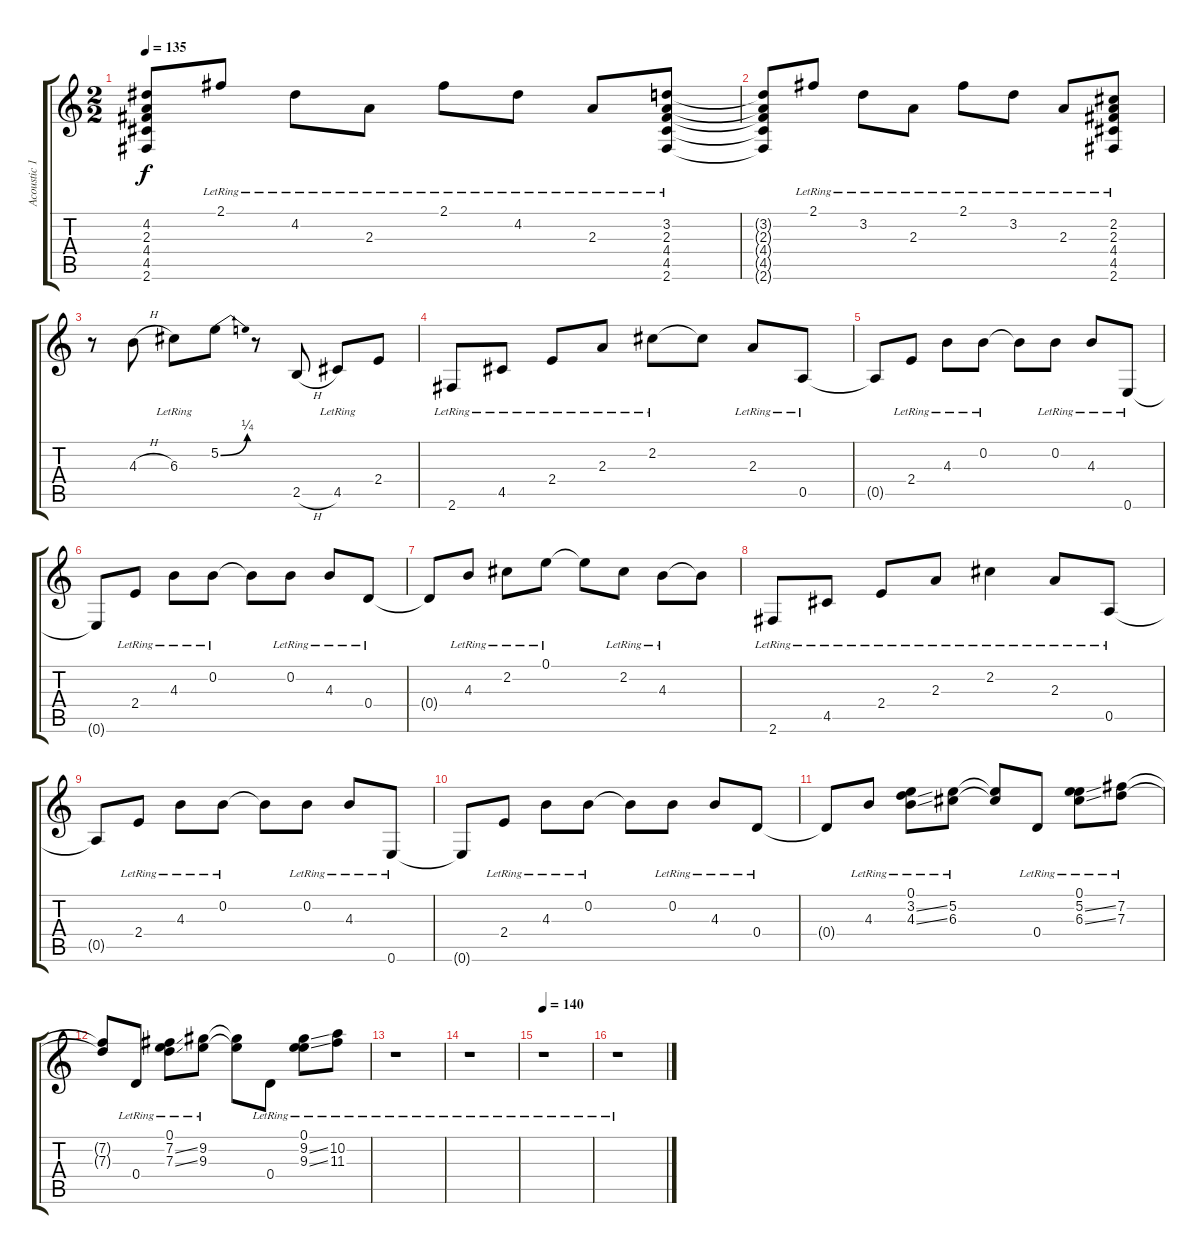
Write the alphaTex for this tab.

\track ("Acoustic 1" "Acoustic 1") {instrument acousticguitarsteel}
\staff {score tabs}
\tuning (E4 B3 G3 D3 A2 E2) {hide}
\ts (2 2)
\tempo 135
\clef g2
\ks c
(4.2{t} 2.3{t} 4.4{t} 4.5{t} 2.6{t}).8{dy f} 2.1{lr}.8 4.2{lr}.8 2.3{lr}.8 2.1{lr}.8 4.2{lr}.8 2.3{lr}.8 (3.2{lr} 2.3{lr} 4.4{lr} 4.5{lr} 2.6{lr}).8 |
(3.2{t} 2.3{t} 4.4{t} 4.5{t} 2.6{t}).8 2.1{lr}.8 3.2{lr}.8 2.3{lr}.8 2.1{lr}.8 3.2{lr}.8 2.3{lr}.8 (2.2{lr} 2.3{lr} 4.4{lr} 4.5{lr} 2.6{lr}).8 |
r.8 4.3{h}.8 6.3{lr}.8 5.2{be (bend 0 0 60 1)}.8 r.8 2.5{h}.8 4.5{lr}.8 2.4.8 |
2.6{lr}.8 4.5{lr}.8 2.4{lr}.8 2.3{lr}.8 2.2{lr}.8 2.2{t}.8 2.3{lr}.8 0.5{lr}.8 |
0.5{t}.8 2.4{lr}.8 4.3{lr}.8 0.2{lr}.8 0.2{t}.8 0.2{lr}.8 4.3{lr}.8 0.6{lr}.8 |
0.6{t}.8 2.4{lr}.8 4.3{lr}.8 0.2{lr}.8 0.2{t}.8 0.2{lr}.8 4.3{lr}.8 0.4{lr}.8 |
0.4{t}.8 4.3{lr}.8 2.2{lr}.8 0.1{lr}.8 0.1{t}.8 2.2{lr}.8 4.3{lr}.8 4.3{t}.8 |
2.6{lr}.8 4.5{lr}.8 2.4{lr}.8 2.3{lr}.8 2.2{lr}.4 2.3{lr}.8 0.5{lr}.8 |
0.5{t}.8 2.4{lr}.8 4.3{lr}.8 0.2{lr}.8 0.2{t}.8 0.2{lr}.8 4.3{lr}.8 0.6{lr}.8 |
0.6{t}.8 2.4{lr}.8 4.3{lr}.8 0.2{lr}.8 0.2{t}.8 0.2{lr}.8 4.3{lr}.8 0.4{lr}.8 |
0.4{t}.8 4.3{lr}.8 (0.1{lr} 3.2{ss} 4.3{ss}).8 (5.2{lr} 6.3{lr}).8 (5.2{t} 6.3{t}).8 0.4{lr}.8 (0.1{lr} 5.2{ss} 6.3{ss}).8 (7.2{lr} 7.3{lr}).8 |
(7.2{t} 7.3{t}).8 0.4{lr}.8 (0.1{lr} 7.2{ss} 7.3{ss}).8 (9.2{lr} 9.3{lr}).8 (9.2{t} 9.3{t}).8 0.4{lr}.8 (0.1{lr} 9.2{ss} 9.3{ss}).8 (10.2{lr} 11.3{lr}).8 |
r.1 |
r.1 |
\tempo 140
r.1 |
r.1
